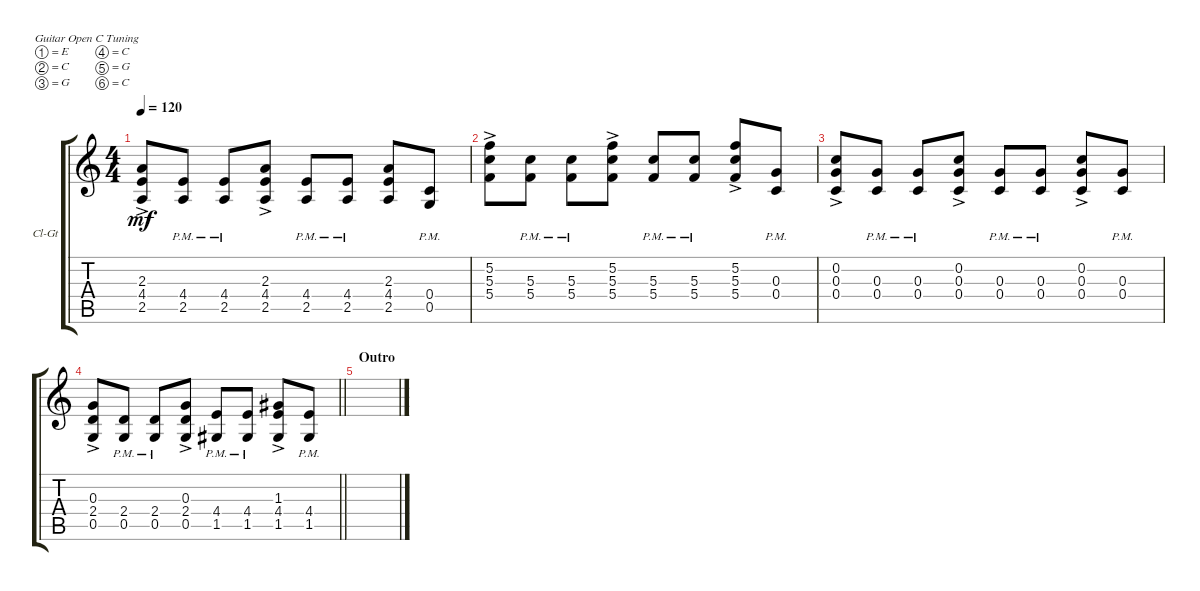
\defaultSystemsLayout 4
\bracketExtendMode groupsimilarinstruments
\firstSystemTrackNameOrientation horizontal
\otherSystemsTrackNameOrientation horizontal
\track ("Clean Guitar" "Cl-Gt") {multiBarRest instrument electricguitarclean}
\staff {score tabs}
\tuning (E4 C4 G3 C3 G2 C2)
\ts (4 4)
\tempo 120
\clef g2
\ks c
(2.5{ac} 4.4{ac} 2.3{ac}).8{dy mf} (2.5{pm} 4.4{pm}).8 (2.5{pm} 4.4{pm}).8 (2.5{ac} 4.4{ac} 2.3{ac}).8 (2.5{pm} 4.4{pm}).8 (2.5{pm} 4.4{pm}).8 (2.5 4.4 2.3).8 (0.5{pm} 0.4{pm}).8 |
(5.4{ac} 5.3{ac} 5.2{ac}).8 (5.4{pm} 5.3{pm}).8 (5.4{pm} 5.3{pm}).8 (5.4{ac} 5.3{ac} 5.2{ac}).8 (5.4{pm} 5.3{pm}).8 (5.4{pm} 5.3{pm}).8 (5.4{ac} 5.3{ac} 5.2{ac}).8 (0.4{pm} 0.3{pm}).8 |
(0.4{ac} 0.3{ac} 0.2{ac}).8 (0.4{pm} 0.3{pm}).8 (0.4{pm} 0.3{pm}).8 (0.4{ac} 0.3{ac} 0.2{ac}).8 (0.4{pm} 0.3{pm}).8 (0.4{pm} 0.3{pm}).8 (0.4{ac} 0.3{ac} 0.2{ac}).8 (0.4{pm} 0.3{pm}).8 |
\barLineRight lightlight
(0.5{ac} 2.4{ac} 0.3{ac}).8 (0.5{pm} 2.4{pm}).8 (0.5{pm} 2.4{pm}).8 (0.5{ac} 2.4{ac} 0.3{ac}).8 (1.5{pm} 4.4{pm}).8 (1.5{pm} 4.4{pm}).8 (1.5{ac} 4.4{ac} 1.3{ac}).8 (1.5{pm} 4.4{pm}).8 |
\section ("" "Outro")
